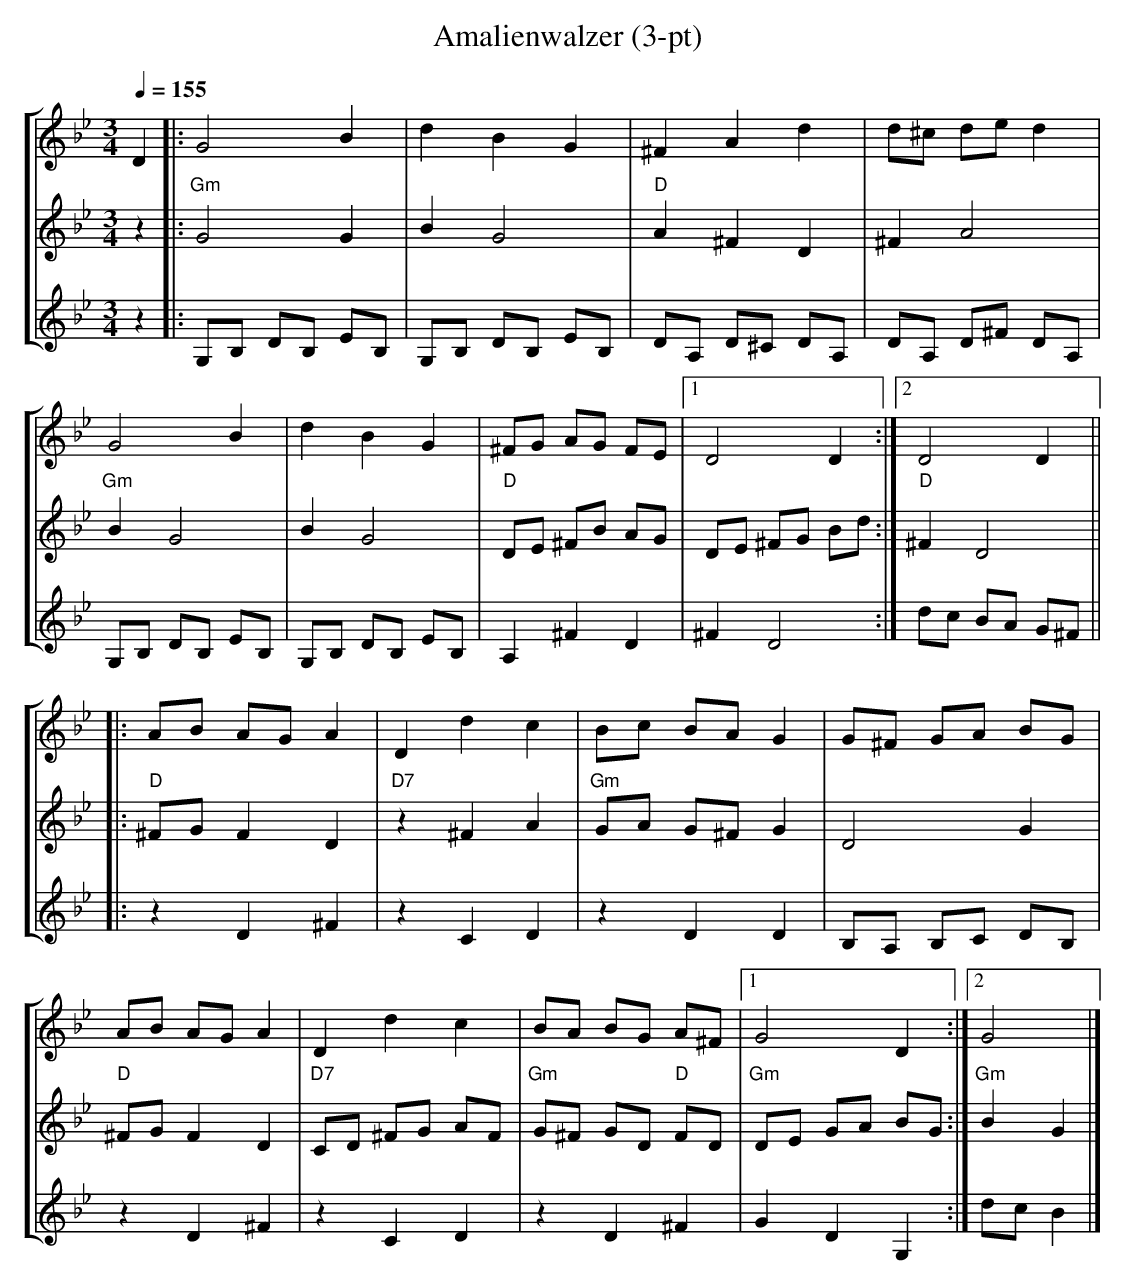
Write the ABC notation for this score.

X:1
T:Amalienwalzer (3-pt)
%%score [ 1 | 2 | 3 ]
L:1/4
Q:1/4=155
M:3/4
K:Bb
V:1
D |: G2 B | d B G | ^F A d |  d/^c/ d/e/ d |
G2 B | d B G | ^F/G/ A/G/ F/E/ |1  D2 D :|2 D2 D ||
|:A/B/ A/G/ A | D d c |  B/c/ B/A/ G | G/^F/ G/A/ B/G/ |
A/B/ A/G/ A | D d c |  B/A/ B/G/ A/^F/ |1 G2 D :|2 G2 |]
V:2
z |: "Gm" G2 G | B G2 | "D" A ^F D |  ^F A2 |
"Gm" B G2 | B G2 | "D" D/E/ ^F/B/ A/G/ |  D/E/ ^F/G/ B/d/ :| "D" ^F D2 ||
|:"D" ^F/G/ F D | "D7" z ^F A |  "Gm" G/A/ G/^F/ G | D2 G |
"D" ^F/G/ F D | "D7" C/D/ ^F/G/ A/F/ |  "Gm" G/^F/ G/D/ "D" F/D/ | "Gm" D/E/ G/A/ B/G/ :| "Gm" B G |]
V:3
z |: G,/B,/ D/B,/ E/B,/ | G,/B,/ D/B,/ E/B,/ | D/A,/ D/^C/ D/A,/ |  D/A,/ D/^F/ D/A,/ |
G,/B,/ D/B,/ E/B,/ | G,/B,/ D/B,/ E/B,/ | A, ^F D |  ^F D2 :| d/c/ B/A/ G/^F/ ||
|:z D ^F | z C D |  z D D | B,/A,/ B,/C/ D/B,/ |
z D ^F | z C D |  z D ^F | G D G, :| d/c/ B |]
